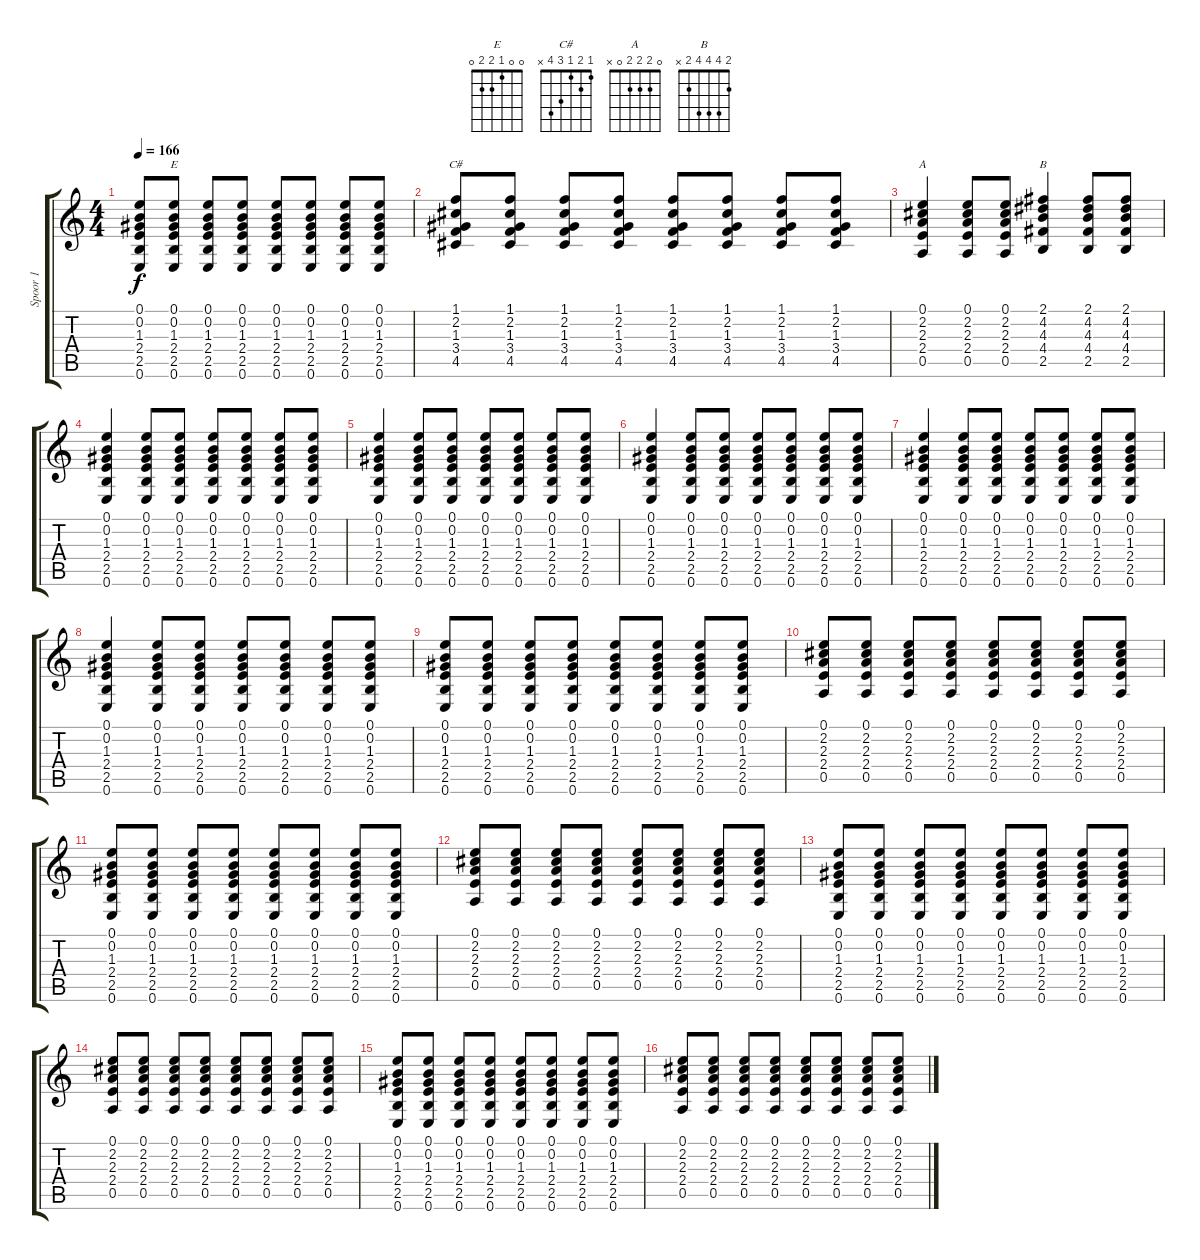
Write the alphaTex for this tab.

\track ("Spoor 1" "Spoor 1") {instrument distortionguitar}
\staff {score tabs}
\tuning (E4 B3 G3 D3 A2 E2) {hide}
\chord ("E" 0 0 1 2 2 0)
\chord ("C#" 1 2 1 3 4 x)
\chord ("A" 0 2 2 2 0 x)
\chord ("B" 2 4 4 4 2 x)
\ts (4 4)
\tempo 166
\clef g2
\ks c
(0.1 0.2 1.3 2.4 2.5 0.6).8{dy f} (0.1 0.2 1.3 2.4 2.5 0.6).8{ch "E"} (0.1 0.2 1.3 2.4 2.5 0.6).8 (0.1 0.2 1.3 2.4 2.5 0.6).8 (0.1 0.2 1.3 2.4 2.5 0.6).8 (0.1 0.2 1.3 2.4 2.5 0.6).8 (0.1 0.2 1.3 2.4 2.5 0.6).8 (0.1 0.2 1.3 2.4 2.5 0.6).8 |
(1.1 2.2 1.3 3.4 4.5).8{ch "C#"} (1.1 2.2 1.3 3.4 4.5).8 (1.1 2.2 1.3 3.4 4.5).8 (1.1 2.2 1.3 3.4 4.5).8 (1.1 2.2 1.3 3.4 4.5).8 (1.1 2.2 1.3 3.4 4.5).8 (1.1 2.2 1.3 3.4 4.5).8 (1.1 2.2 1.3 3.4 4.5).8 |
(0.1 2.2 2.3 2.4 0.5).4{ch "A"} (0.1 2.2 2.3 2.4 0.5).8 (0.1 2.2 2.3 2.4 0.5).8 (2.1 4.2 4.3 4.4 2.5).4{ch "B"} (2.1 4.2 4.3 4.4 2.5).8 (2.1 4.2 4.3 4.4 2.5).8 |
(0.1 0.2 1.3 2.4 2.5 0.6).4 (0.1 0.2 1.3 2.4 2.5 0.6).8 (0.1 0.2 1.3 2.4 2.5 0.6).8 (0.1 0.2 1.3 2.4 2.5 0.6).8 (0.1 0.2 1.3 2.4 2.5 0.6).8 (0.1 0.2 1.3 2.4 2.5 0.6).8 (0.1 0.2 1.3 2.4 2.5 0.6).8 |
(0.1 0.2 1.3 2.4 2.5 0.6).4 (0.1 0.2 1.3 2.4 2.5 0.6).8 (0.1 0.2 1.3 2.4 2.5 0.6).8 (0.1 0.2 1.3 2.4 2.5 0.6).8 (0.1 0.2 1.3 2.4 2.5 0.6).8 (0.1 0.2 1.3 2.4 2.5 0.6).8 (0.1 0.2 1.3 2.4 2.5 0.6).8 |
(0.1 0.2 1.3 2.4 2.5 0.6).4 (0.1 0.2 1.3 2.4 2.5 0.6).8 (0.1 0.2 1.3 2.4 2.5 0.6).8 (0.1 0.2 1.3 2.4 2.5 0.6).8 (0.1 0.2 1.3 2.4 2.5 0.6).8 (0.1 0.2 1.3 2.4 2.5 0.6).8 (0.1 0.2 1.3 2.4 2.5 0.6).8 |
(0.1 0.2 1.3 2.4 2.5 0.6).4 (0.1 0.2 1.3 2.4 2.5 0.6).8 (0.1 0.2 1.3 2.4 2.5 0.6).8 (0.1 0.2 1.3 2.4 2.5 0.6).8 (0.1 0.2 1.3 2.4 2.5 0.6).8 (0.1 0.2 1.3 2.4 2.5 0.6).8 (0.1 0.2 1.3 2.4 2.5 0.6).8 |
(0.1 0.2 1.3 2.4 2.5 0.6).4 (0.1 0.2 1.3 2.4 2.5 0.6).8 (0.1 0.2 1.3 2.4 2.5 0.6).8 (0.1 0.2 1.3 2.4 2.5 0.6).8 (0.1 0.2 1.3 2.4 2.5 0.6).8 (0.1 0.2 1.3 2.4 2.5 0.6).8 (0.1 0.2 1.3 2.4 2.5 0.6).8 |
(0.1 0.2 1.3 2.4 2.5 0.6).8 (0.1 0.2 1.3 2.4 2.5 0.6).8 (0.1 0.2 1.3 2.4 2.5 0.6).8 (0.1 0.2 1.3 2.4 2.5 0.6).8 (0.1 0.2 1.3 2.4 2.5 0.6).8 (0.1 0.2 1.3 2.4 2.5 0.6).8 (0.1 0.2 1.3 2.4 2.5 0.6).8 (0.1 0.2 1.3 2.4 2.5 0.6).8 |
(0.1 2.2 2.3 2.4 0.5).8 (0.1 2.2 2.3 2.4 0.5).8 (0.1 2.2 2.3 2.4 0.5).8 (0.1 2.2 2.3 2.4 0.5).8 (0.1 2.2 2.3 2.4 0.5).8 (0.1 2.2 2.3 2.4 0.5).8 (0.1 2.2 2.3 2.4 0.5).8 (0.1 2.2 2.3 2.4 0.5).8 |
(0.1 0.2 1.3 2.4 2.5 0.6).8 (0.1 0.2 1.3 2.4 2.5 0.6).8 (0.1 0.2 1.3 2.4 2.5 0.6).8 (0.1 0.2 1.3 2.4 2.5 0.6).8 (0.1 0.2 1.3 2.4 2.5 0.6).8 (0.1 0.2 1.3 2.4 2.5 0.6).8 (0.1 0.2 1.3 2.4 2.5 0.6).8 (0.1 0.2 1.3 2.4 2.5 0.6).8 |
(0.1 2.2 2.3 2.4 0.5).8 (0.1 2.2 2.3 2.4 0.5).8 (0.1 2.2 2.3 2.4 0.5).8 (0.1 2.2 2.3 2.4 0.5).8 (0.1 2.2 2.3 2.4 0.5).8 (0.1 2.2 2.3 2.4 0.5).8 (0.1 2.2 2.3 2.4 0.5).8 (0.1 2.2 2.3 2.4 0.5).8 |
(0.1 0.2 1.3 2.4 2.5 0.6).8 (0.1 0.2 1.3 2.4 2.5 0.6).8 (0.1 0.2 1.3 2.4 2.5 0.6).8 (0.1 0.2 1.3 2.4 2.5 0.6).8 (0.1 0.2 1.3 2.4 2.5 0.6).8 (0.1 0.2 1.3 2.4 2.5 0.6).8 (0.1 0.2 1.3 2.4 2.5 0.6).8 (0.1 0.2 1.3 2.4 2.5 0.6).8 |
(0.1 2.2 2.3 2.4 0.5).8 (0.1 2.2 2.3 2.4 0.5).8 (0.1 2.2 2.3 2.4 0.5).8 (0.1 2.2 2.3 2.4 0.5).8 (0.1 2.2 2.3 2.4 0.5).8 (0.1 2.2 2.3 2.4 0.5).8 (0.1 2.2 2.3 2.4 0.5).8 (0.1 2.2 2.3 2.4 0.5).8 |
(0.1 0.2 1.3 2.4 2.5 0.6).8 (0.1 0.2 1.3 2.4 2.5 0.6).8 (0.1 0.2 1.3 2.4 2.5 0.6).8 (0.1 0.2 1.3 2.4 2.5 0.6).8 (0.1 0.2 1.3 2.4 2.5 0.6).8 (0.1 0.2 1.3 2.4 2.5 0.6).8 (0.1 0.2 1.3 2.4 2.5 0.6).8 (0.1 0.2 1.3 2.4 2.5 0.6).8 |
(0.1 2.2 2.3 2.4 0.5).8 (0.1 2.2 2.3 2.4 0.5).8 (0.1 2.2 2.3 2.4 0.5).8 (0.1 2.2 2.3 2.4 0.5).8 (0.1 2.2 2.3 2.4 0.5).8 (0.1 2.2 2.3 2.4 0.5).8 (0.1 2.2 2.3 2.4 0.5).8 (0.1 2.2 2.3 2.4 0.5).8
